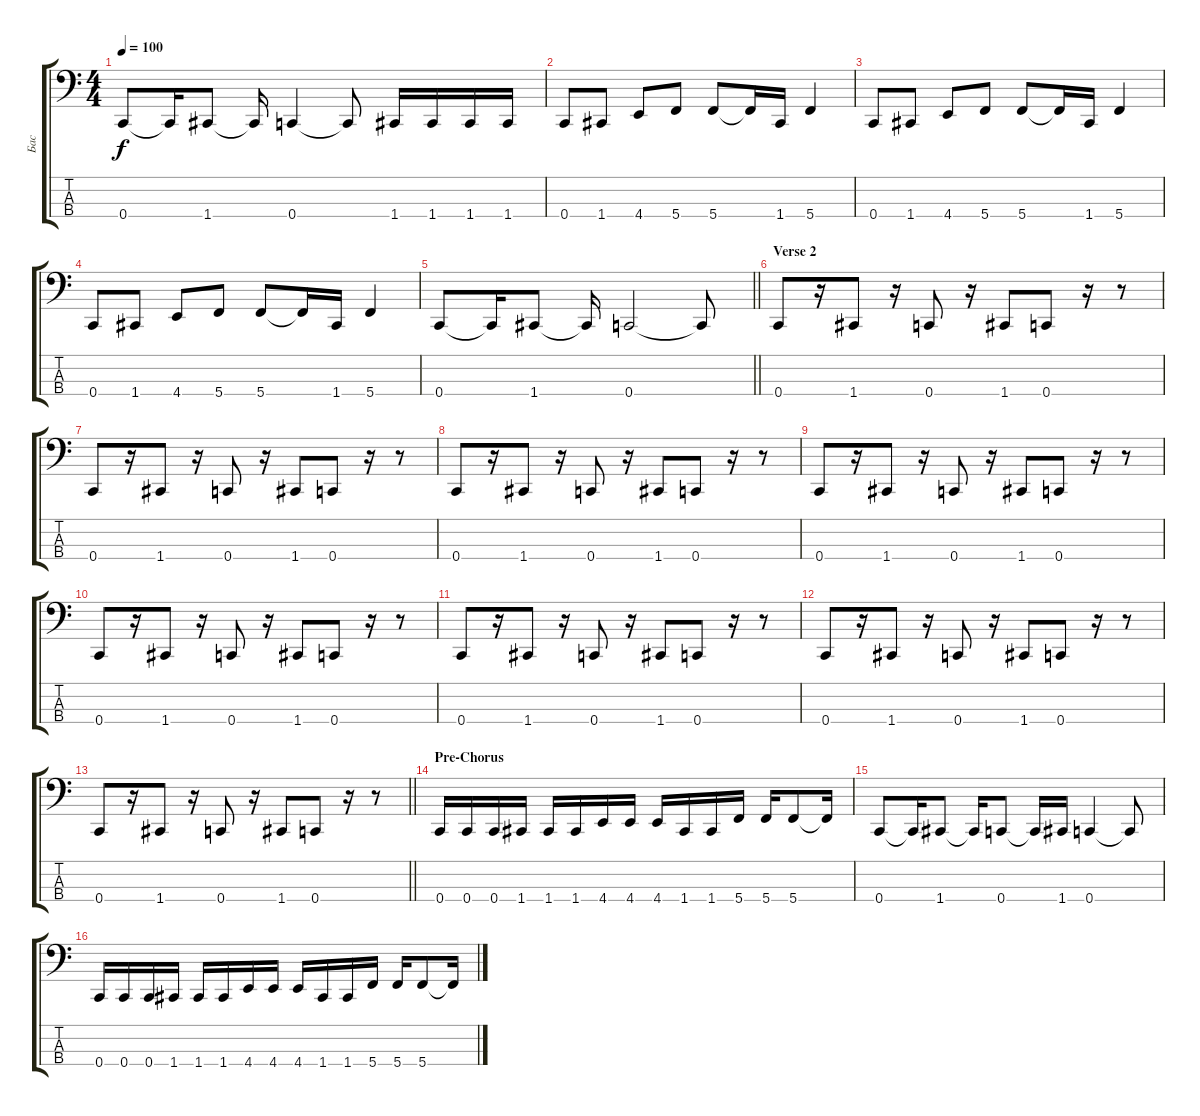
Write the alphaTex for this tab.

\track ("Бас" "Бас") {instrument electricbassfinger}
\staff {score tabs}
\tuning (Eb2 Bb1 F1 C1) {hide}
\ts (4 4)
\tempo 100
\clef f4
\ks c
0.4.8{dy f} 0.4{t}.16 1.4.8 1.4{t}.16 0.4.4 0.4{t}.8 1.4.16 1.4.16 1.4.16 1.4.16 |
0.4.8 1.4.8 4.4.8 5.4.8 5.4.8 5.4{t}.16 1.4.16 5.4.4 |
0.4.8 1.4.8 4.4.8 5.4.8 5.4.8 5.4{t}.16 1.4.16 5.4.4 |
0.4.8 1.4.8 4.4.8 5.4.8 5.4.8 5.4{t}.16 1.4.16 5.4.4 |
\barLineRight lightlight
0.4.8 0.4{t}.16 1.4.8 1.4{t}.16 0.4.2 0.4{t}.8 |
\section ("" "Verse 2")
0.4.8 r.16 1.4.8 r.16 0.4.8 r.16 1.4.8 0.4.8 r.16 r.8 |
0.4.8 r.16 1.4.8 r.16 0.4.8 r.16 1.4.8 0.4.8 r.16 r.8 |
0.4.8 r.16 1.4.8 r.16 0.4.8 r.16 1.4.8 0.4.8 r.16 r.8 |
0.4.8 r.16 1.4.8 r.16 0.4.8 r.16 1.4.8 0.4.8 r.16 r.8 |
0.4.8 r.16 1.4.8 r.16 0.4.8 r.16 1.4.8 0.4.8 r.16 r.8 |
0.4.8 r.16 1.4.8 r.16 0.4.8 r.16 1.4.8 0.4.8 r.16 r.8 |
0.4.8 r.16 1.4.8 r.16 0.4.8 r.16 1.4.8 0.4.8 r.16 r.8 |
\barLineRight lightlight
0.4.8 r.16 1.4.8 r.16 0.4.8 r.16 1.4.8 0.4.8 r.16 r.8 |
\section ("" "Pre-Chorus")
0.4.16 0.4.16 0.4.16 1.4.16 1.4.16 1.4.16 4.4.16 4.4.16 4.4.16 1.4.16 1.4.16 5.4.16 5.4.16 5.4.8 5.4{t}.16 |
0.4.8 0.4{t}.16 1.4.8 1.4{t}.16 0.4.8 0.4{t}.16 1.4.16 0.4.4 0.4{t}.8 |
0.4.16 0.4.16 0.4.16 1.4.16 1.4.16 1.4.16 4.4.16 4.4.16 4.4.16 1.4.16 1.4.16 5.4.16 5.4.16 5.4.8 5.4{t}.16
